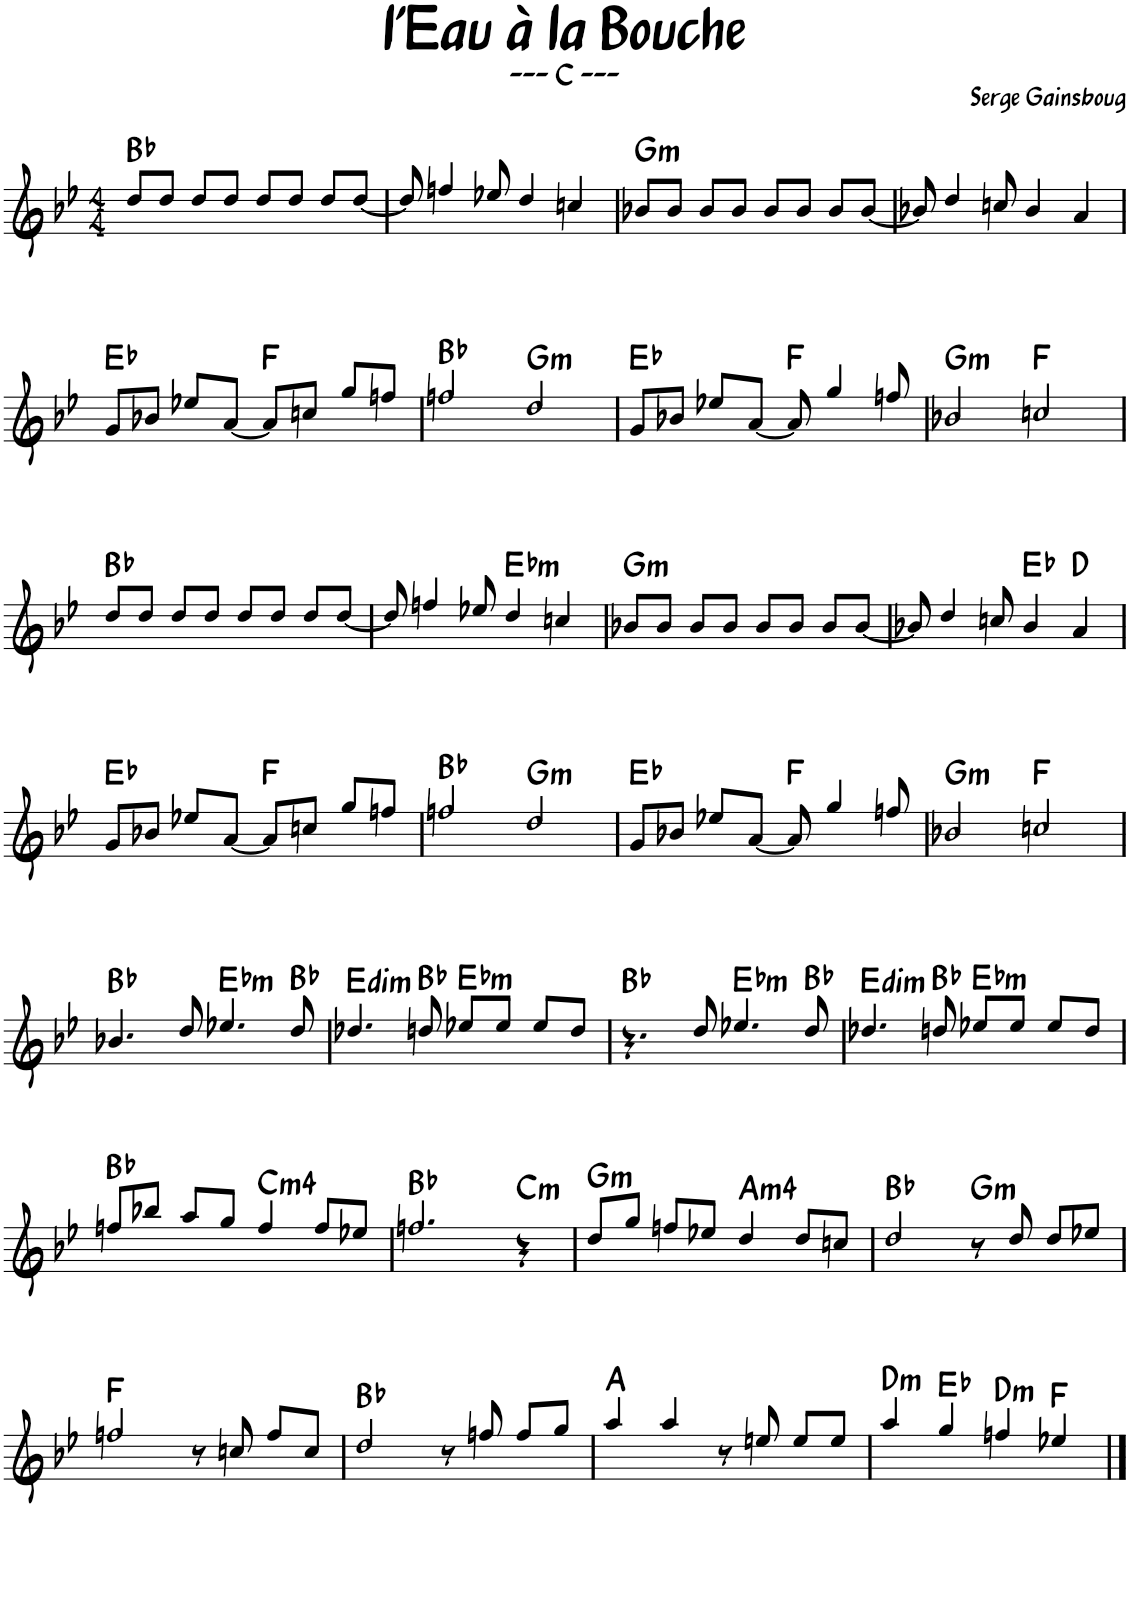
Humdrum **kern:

**kern	**harte
*part1	*part1
*staff1	*
*I"Piano	*
*I'Pno.	*
*clefG2	*
*k[b-e-]	*
*M4/4	*
=1	=1
8dd/L	Bb:maj
8dd/J	.
8dd/L	.
8dd/J	.
8dd/L	.
8dd/J	.
8dd/L	.
[8dd/J	.
=2	=2
8dd/]	.
4ffn/	.
8ee-X/	.
4dd/	.
4ccn/	.
=3	=3
!	!LO:H:kt=m
8b-X/L	G:min
8b-/J	.
8b-/L	.
8b-/J	.
8b-/L	.
8b-/J	.
8b-/L	.
[8b-/J	.
=4	=4
8b-X/]	.
4dd/	.
8ccn/	.
4b-/	.
4a/	.
!!LO:LB:g=z
=5	=5
8g/L	Eb:maj
8b-X/J	.
8ee-X/L	.
[8a/J	.
8a/L]	F:maj
8ccn/J	.
8gg/L	.
8ffn/J	.
=6	=6
2ffn/	Bb:maj
!	!LO:H:kt=m
2dd/	G:min
=7	=7
8g/L	Eb:maj
8b-X/J	.
8ee-X/L	.
[8a/J	.
8a/]	F:maj
4gg/	.
8ffn/	.
=8	=8
!	!LO:H:kt=m
2b-X/	G:min
2ccn/	F:maj
!!LO:LB:g=z
=9	=9
8dd/L	Bb:maj
8dd/J	.
8dd/L	.
8dd/J	.
8dd/L	.
8dd/J	.
8dd/L	.
[8dd/J	.
=10	=10
8dd/]	.
4ffn/	.
8ee-X/	.
!	!LO:H:kt=m
4dd/	Eb:min
4ccn/	.
=11	=11
!	!LO:H:kt=m
8b-X/L	G:min
8b-/J	.
8b-/L	.
8b-/J	.
8b-/L	.
8b-/J	.
8b-/L	.
[8b-/J	.
=12	=12
8b-X/]	.
4dd/	.
8ccn/	.
4b-/	Eb:maj
4a/	D:maj
!!LO:LB:g=z
=13	=13
8g/L	Eb:maj
8b-X/J	.
8ee-X/L	.
[8a/J	.
8a/L]	F:maj
8ccn/J	.
8gg/L	.
8ffn/J	.
=14	=14
2ffn/	Bb:maj
!	!LO:H:kt=m
2dd/	G:min
=15	=15
8g/L	Eb:maj
8b-X/J	.
8ee-X/L	.
[8a/J	.
8a/]	F:maj
4gg/	.
8ffn/	.
=16	=16
!	!LO:H:kt=m
2b-X/	G:min
2ccn/	F:maj
!!LO:LB:g=z
=17	=17
4.b-X/	Bb:maj
8dd/	.
!	!LO:H:kt=m
4.ee-X/	Eb:min
8dd/	Bb:maj
=18	=18
!	!LO:H:kt=dim
4.dd-X/	E:dim
8ddn/	Bb:maj
!	!LO:H:kt=m
8ee-X/L	Eb:min
8ee-/J	.
8ee-/L	.
8dd/J	.
=19	=19
4.r	Bb:maj
8dd/	.
!	!LO:H:kt=m
4.ee-X/	Eb:min
8dd/	Bb:maj
=20	=20
!	!LO:H:kt=dim
4.dd-X/	E:dim
8ddn/	Bb:maj
!	!LO:H:kt=m
8ee-X/L	Eb:min
8ee-/J	.
8ee-/L	.
8dd/J	.
!!LO:LB:g=z
=21	=21
8ffn/L	Bb:maj
8bb-X/J	.
8aa/L	.
8gg/J	.
!	!LO:H:kt=m
4ff/	C:min(4)
8ff/L	.
8ee-X/J	.
=22	=22
2.ffn/	Bb:maj
!	!LO:H:kt=m
4r	C:min
=23	=23
!	!LO:H:kt=m
8dd/L	G:min
8gg/J	.
8ffn/L	.
8ee-X/J	.
!	!LO:H:kt=m
4dd/	A:min(4)
8dd/L	.
8ccn/J	.
=24	=24
2dd/	Bb:maj
!	!LO:H:kt=m
8r	G:min
8dd/	.
8dd/L	.
8ee-X/J	.
!!LO:LB:g=z
=25	=25
2ffn/	F:maj
8r	.
8ccn/	.
8ff/L	.
8cc/J	.
=26	=26
2dd/	Bb:maj
8r	.
8ffn/	.
8ff/L	.
8gg/J	.
=27	=27
4aa/	A:maj
4aa/	.
8r	.
8een/	.
8ee/L	.
8ee/J	.
=28	=28
!	!LO:H:kt=m
4aa/	D:min
4gg/	Eb:maj
!	!LO:H:kt=m
4ffn/	D:min
4ee-X/	F:maj
==	==
*-	*-
